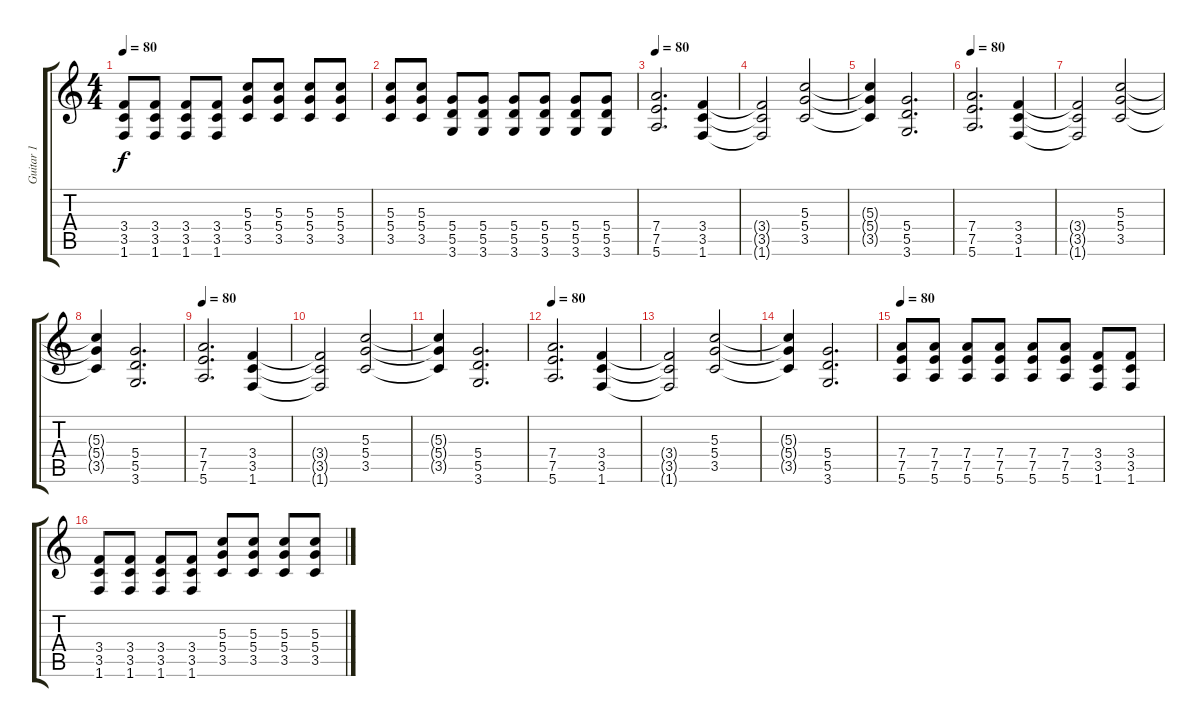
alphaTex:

\track ("Guitar 1" "Guitar 1") {instrument distortionguitar}
\staff {score tabs}
\tuning (E4 B3 G3 D3 A2 E2) {hide}
\ts (4 4)
\tempo 80
\clef g2
\ks c
(3.4 3.5 1.6).8{dy f} (3.4 3.5 1.6).8 (3.4 3.5 1.6).8 (3.4 3.5 1.6).8 (5.3 5.4 3.5).8 (5.3 5.4 3.5).8 (5.3 5.4 3.5).8 (5.3 5.4 3.5).8 |
(5.3 5.4 3.5).8 (5.3 5.4 3.5).8 (5.4 5.5 3.6).8 (5.4 5.5 3.6).8 (5.4 5.5 3.6).8 (5.4 5.5 3.6).8 (5.4 5.5 3.6).8 (5.4 5.5 3.6).8 |
\tempo 80
(7.4 7.5 5.6).2{d instrument acousticguitarsteel} (3.4 3.5 1.6).4 |
(3.4{t} 3.5{t} 1.6{t}).2 (5.3 5.4 3.5).2 |
(5.3{t} 5.4{t} 3.5{t}).4 (5.4 5.5 3.6).2{d} |
\tempo 80
(7.4 7.5 5.6).2{d instrument acousticguitarsteel} (3.4 3.5 1.6).4 |
(3.4{t} 3.5{t} 1.6{t}).2 (5.3 5.4 3.5).2 |
(5.3{t} 5.4{t} 3.5{t}).4 (5.4 5.5 3.6).2{d} |
\tempo 80
(7.4 7.5 5.6).2{d instrument acousticguitarsteel} (3.4 3.5 1.6).4 |
(3.4{t} 3.5{t} 1.6{t}).2 (5.3 5.4 3.5).2 |
(5.3{t} 5.4{t} 3.5{t}).4 (5.4 5.5 3.6).2{d} |
\tempo 80
(7.4 7.5 5.6).2{d instrument acousticguitarsteel} (3.4 3.5 1.6).4 |
(3.4{t} 3.5{t} 1.6{t}).2 (5.3 5.4 3.5).2 |
(5.3{t} 5.4{t} 3.5{t}).4 (5.4 5.5 3.6).2{d} |
\tempo 80
(7.4 7.5 5.6).8{instrument distortionguitar} (7.4 7.5 5.6).8 (7.4 7.5 5.6).8 (7.4 7.5 5.6).8 (7.4 7.5 5.6).8 (7.4 7.5 5.6).8 (3.4 3.5 1.6).8 (3.4 3.5 1.6).8 |
(3.4 3.5 1.6).8 (3.4 3.5 1.6).8 (3.4 3.5 1.6).8 (3.4 3.5 1.6).8 (5.3 5.4 3.5).8 (5.3 5.4 3.5).8 (5.3 5.4 3.5).8 (5.3 5.4 3.5).8
